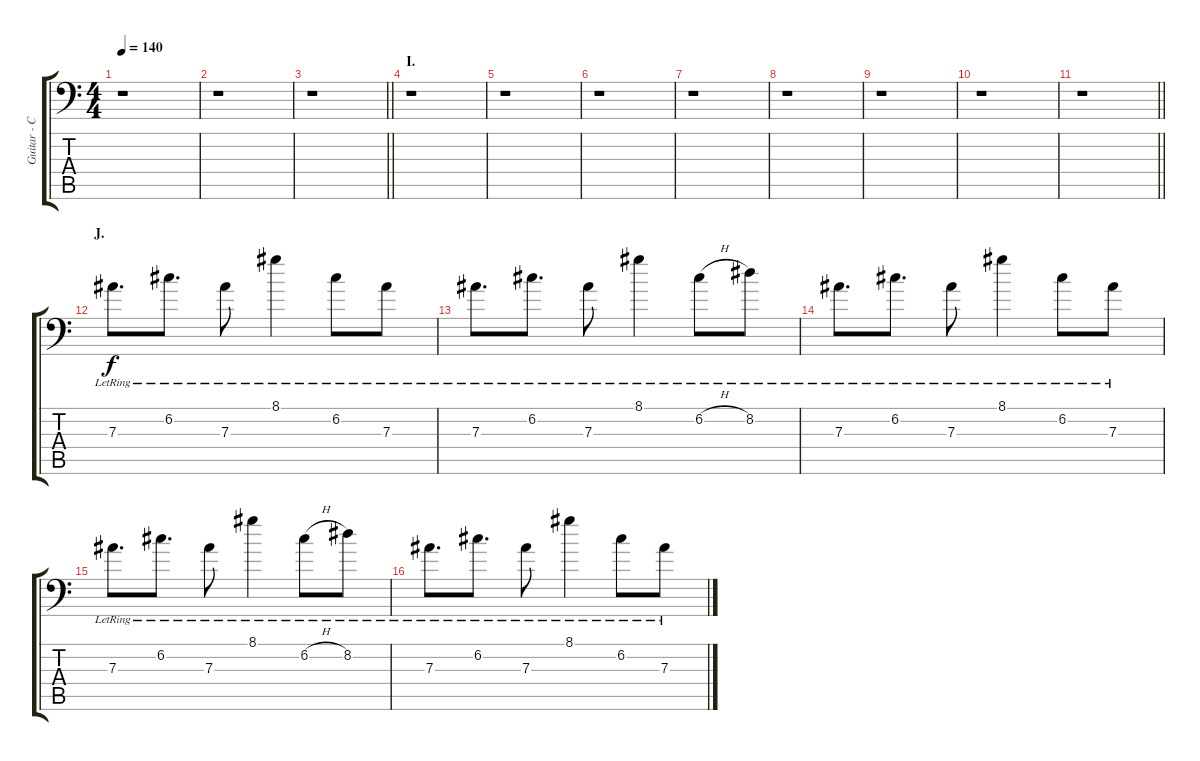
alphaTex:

\track ("Guitar - Center" "Guitar - C") {instrument overdrivenguitar}
\staff {score tabs}
\tuning (C4 G3 Eb3 Bb2 F2 Bb1) {hide}
\ts (4 4)
\tempo 140
\clef f4
\ks c
r.1{dy f} |
r.1 |
\barLineRight lightlight
r.1 |
\section ("" "I.")
r.1 |
r.1 |
r.1 |
r.1 |
r.1 |
r.1 |
r.1 |
\barLineRight lightlight
r.1 |
\section ("" "J.")
7.3{lr}.8{d} 6.2{lr}.8{d} 7.3{lr}.8 8.1{lr}.4 6.2{lr}.8 7.3{lr}.8 |
7.3{lr}.8{d} 6.2{lr}.8{d} 7.3{lr}.8 8.1{lr}.4 6.2{h lr}.8 8.2{lr}.8 |
7.3{lr}.8{d} 6.2{lr}.8{d} 7.3{lr}.8 8.1{lr}.4 6.2{lr}.8 7.3{lr}.8 |
7.3{lr}.8{d} 6.2{lr}.8{d} 7.3{lr}.8 8.1{lr}.4 6.2{h lr}.8 8.2{lr}.8 |
7.3{lr}.8{d} 6.2{lr}.8{d} 7.3{lr}.8 8.1{lr}.4 6.2{lr}.8 7.3{lr}.8
